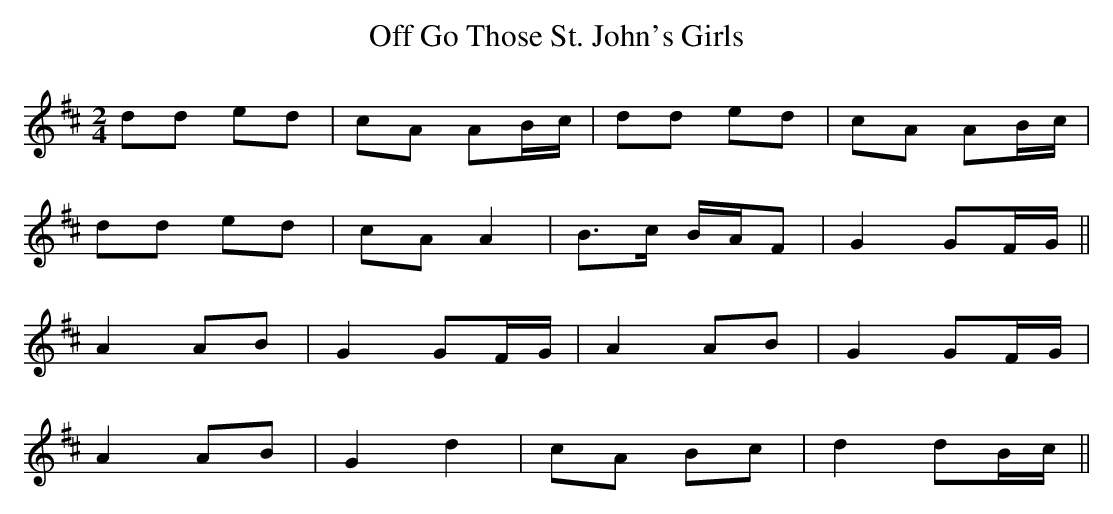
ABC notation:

X:1
T: Off Go Those St. John's Girls
M: 2/4
L: 1/8
K: Dmaj
dd ed|cA AB/c/|dd ed|cA AB/c/|
dd ed|cA A2|B>c B/A/F|G2 GF/G/||
A2 AB|G2 GF/G/|A2 AB|G2 GF/G/|
A2 AB|G2 d2|cA Bc|d2 dB/c/||
